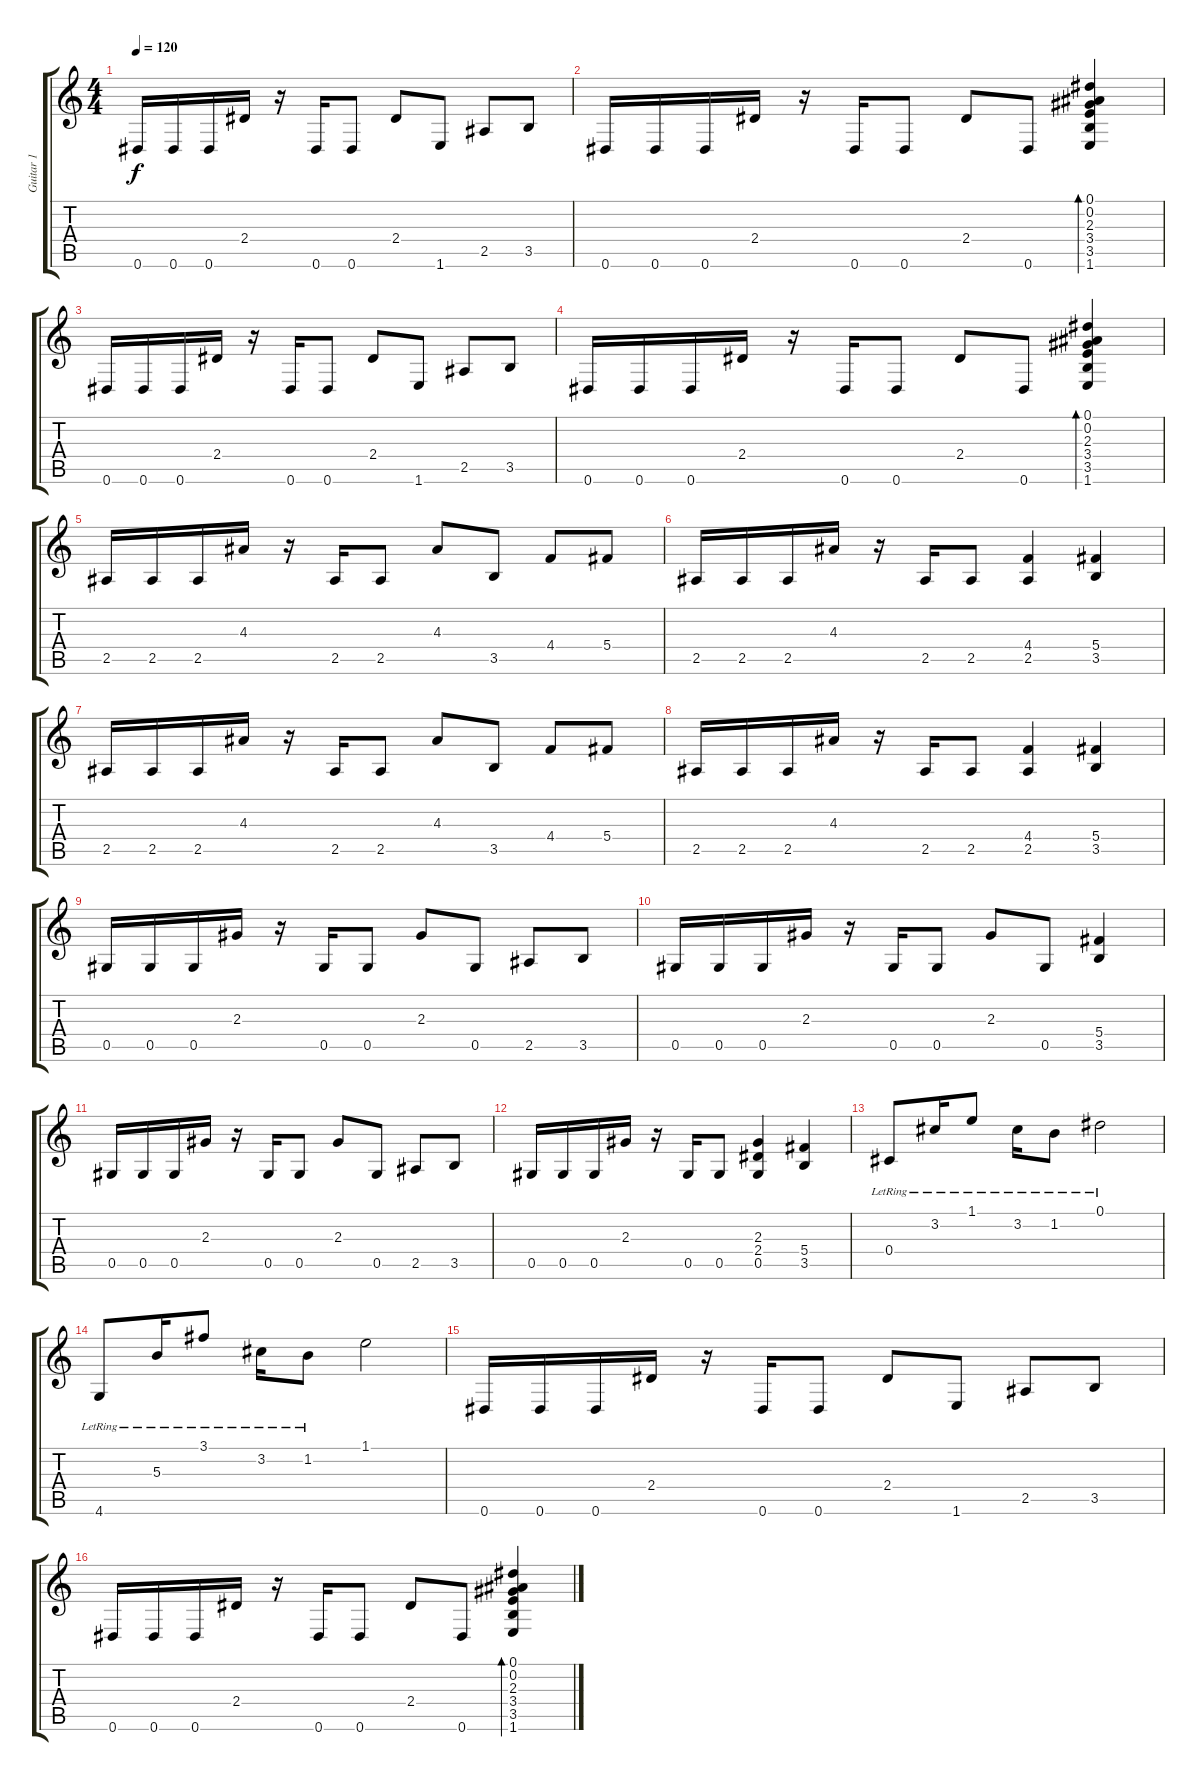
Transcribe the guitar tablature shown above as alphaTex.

\track ("Guitar 1" "Guitar 1") {instrument overdrivenguitar}
\staff {score tabs}
\tuning (Eb4 Bb3 Gb3 Db3 Ab2 Eb2) {hide}
\ts (4 4)
\tempo 120
\clef g2
\ks c
0.6.16{dy f} 0.6.16 0.6.16 2.4.16 r.16 0.6.16 0.6.8 2.4.8 1.6.8 2.5.8 3.5.8 |
0.6.16 0.6.16 0.6.16 2.4.16 r.16 0.6.16 0.6.8 2.4.8 0.6.8 (0.1 0.2 2.3 3.4 3.5 1.6).4{bd 60} |
0.6.16 0.6.16 0.6.16 2.4.16 r.16 0.6.16 0.6.8 2.4.8 1.6.8 2.5.8 3.5.8 |
0.6.16 0.6.16 0.6.16 2.4.16 r.16 0.6.16 0.6.8 2.4.8 0.6.8 (0.1 0.2 2.3 3.4 3.5 1.6).4{bd 60} |
2.5.16 2.5.16 2.5.16 4.3.16 r.16 2.5.16 2.5.8 4.3.8 3.5.8 4.4.8 5.4.8 |
2.5.16 2.5.16 2.5.16 4.3.16 r.16 2.5.16 2.5.8 (4.4 2.5).4 (5.4 3.5).4 |
2.5.16 2.5.16 2.5.16 4.3.16 r.16 2.5.16 2.5.8 4.3.8 3.5.8 4.4.8 5.4.8 |
2.5.16 2.5.16 2.5.16 4.3.16 r.16 2.5.16 2.5.8 (4.4 2.5).4 (5.4 3.5).4 |
0.5.16 0.5.16 0.5.16 2.3.16 r.16 0.5.16 0.5.8 2.3.8 0.5.8 2.5.8 3.5.8 |
0.5.16 0.5.16 0.5.16 2.3.16 r.16 0.5.16 0.5.8 2.3.8 0.5.8 (5.4 3.5).4 |
0.5.16 0.5.16 0.5.16 2.3.16 r.16 0.5.16 0.5.8 2.3.8 0.5.8 2.5.8 3.5.8 |
0.5.16 0.5.16 0.5.16 2.3.16 r.16 0.5.16 0.5.8 (2.3 2.4 0.5).4 (5.4 3.5).4 |
0.4{lr}.8 3.2{lr}.16 1.1{lr}.8 3.2{lr}.16 1.2{lr}.8 0.1{lr}.2 |
4.6{lr}.8 5.3{lr}.16 3.1{lr}.8 3.2{lr}.16 1.2{lr}.8 1.1.2 |
0.6.16 0.6.16 0.6.16 2.4.16 r.16 0.6.16 0.6.8 2.4.8 1.6.8 2.5.8 3.5.8 |
0.6.16 0.6.16 0.6.16 2.4.16 r.16 0.6.16 0.6.8 2.4.8 0.6.8 (0.1 0.2 2.3 3.4 3.5 1.6).4{bd 60}
